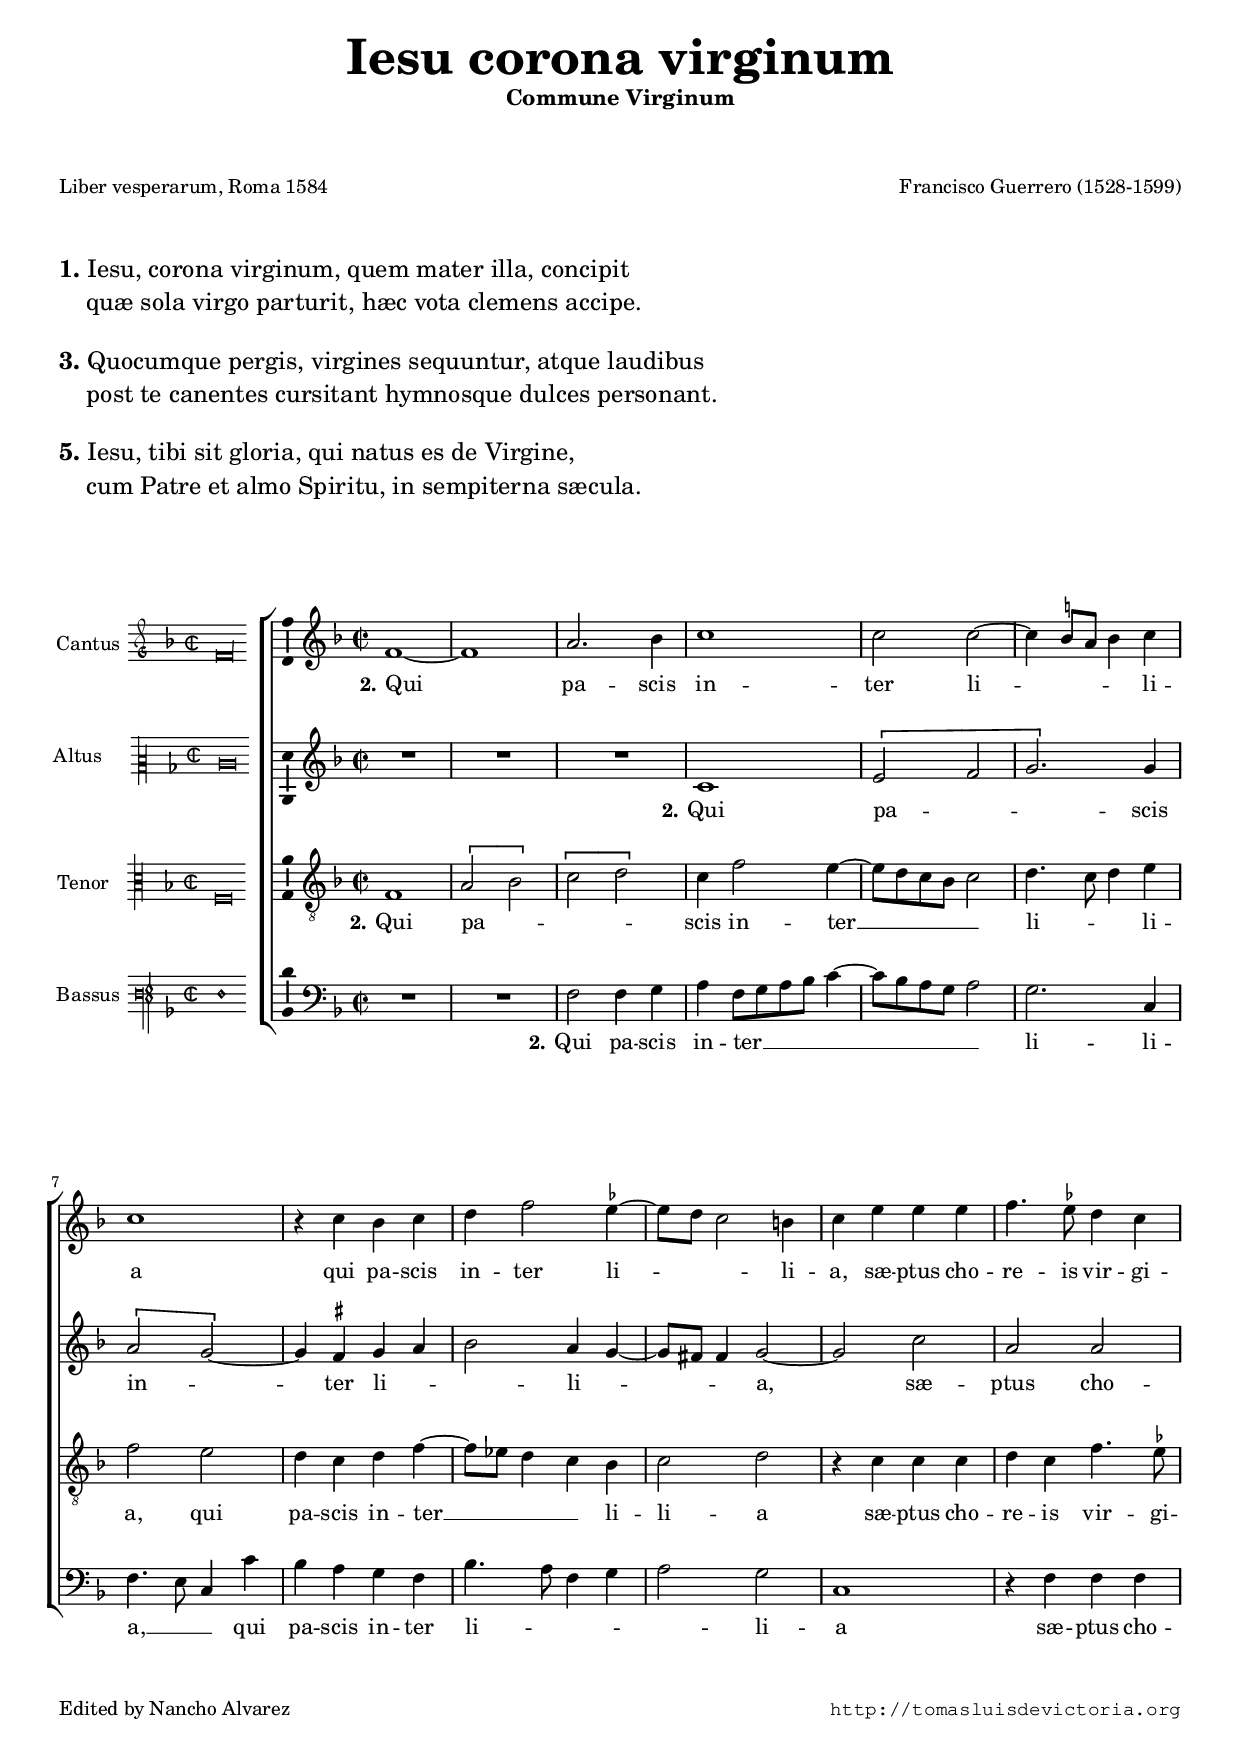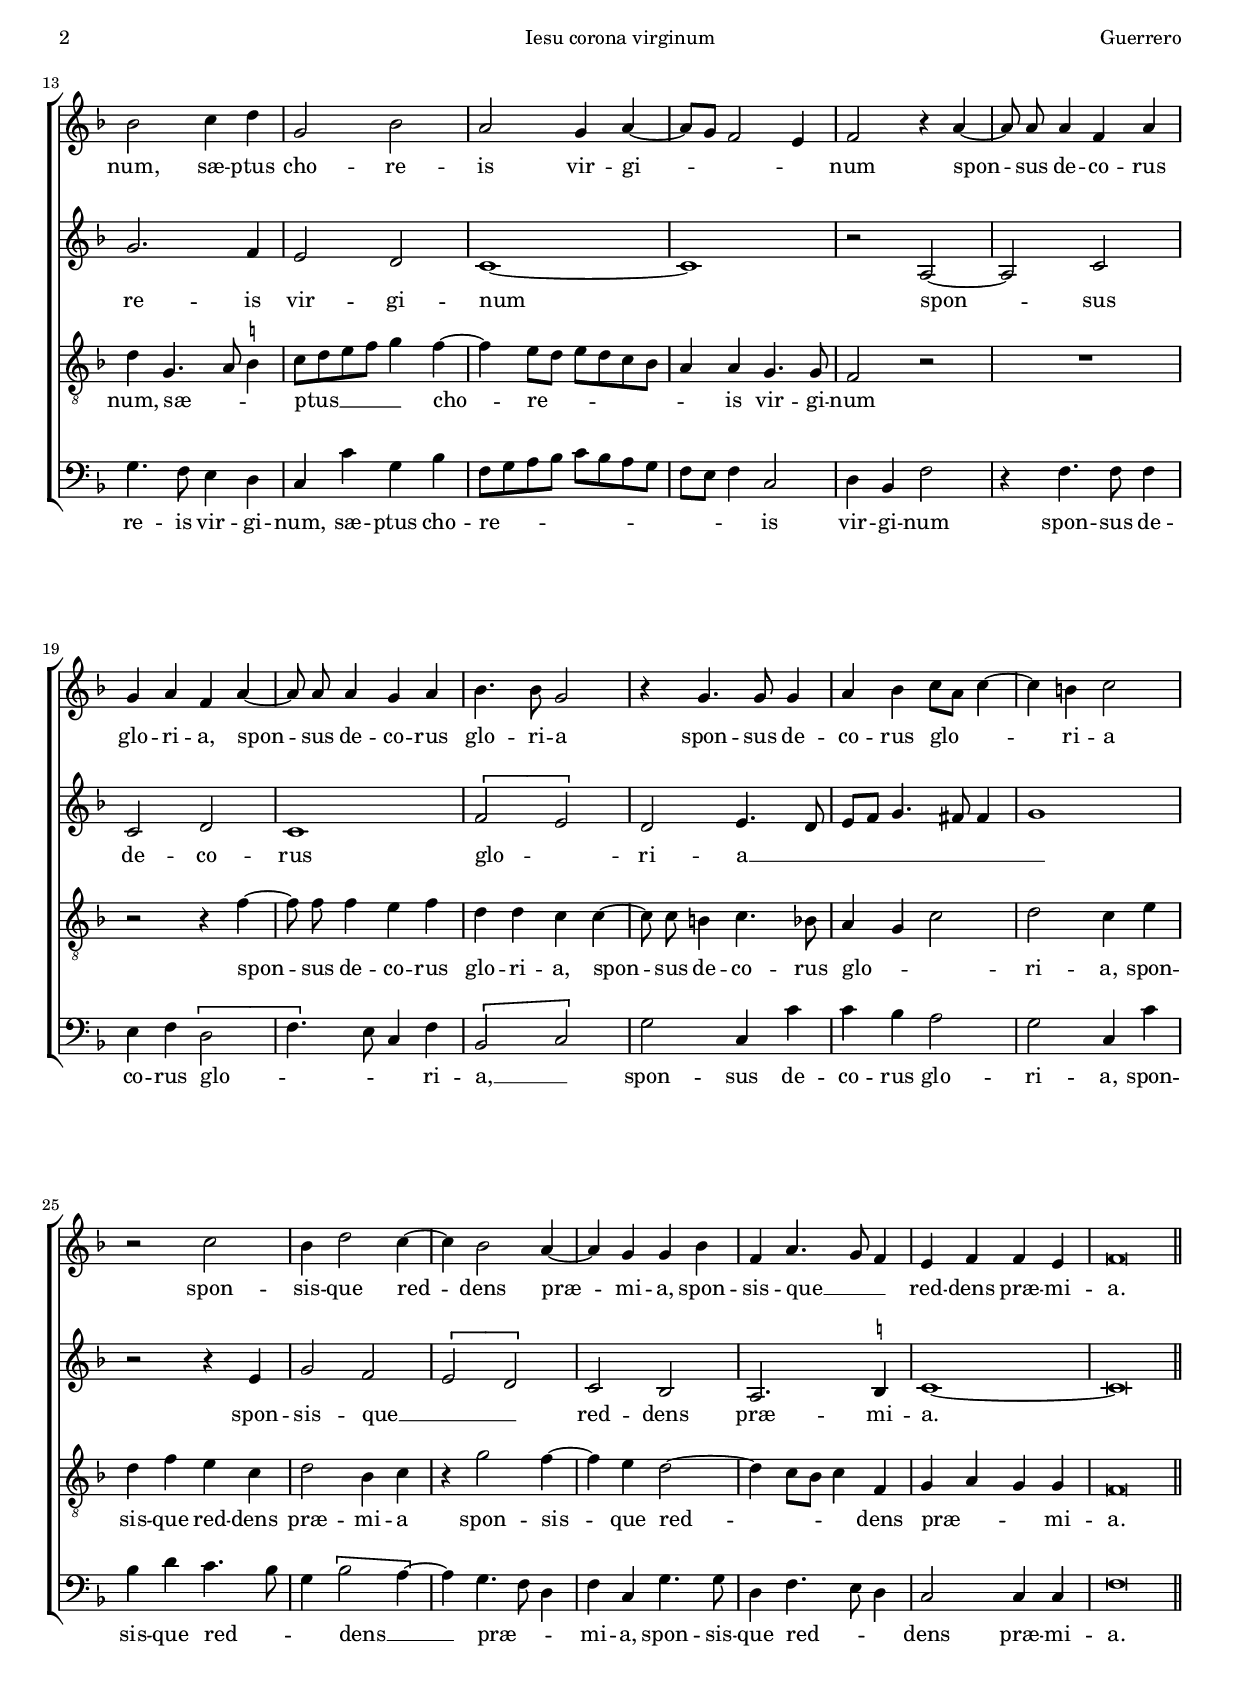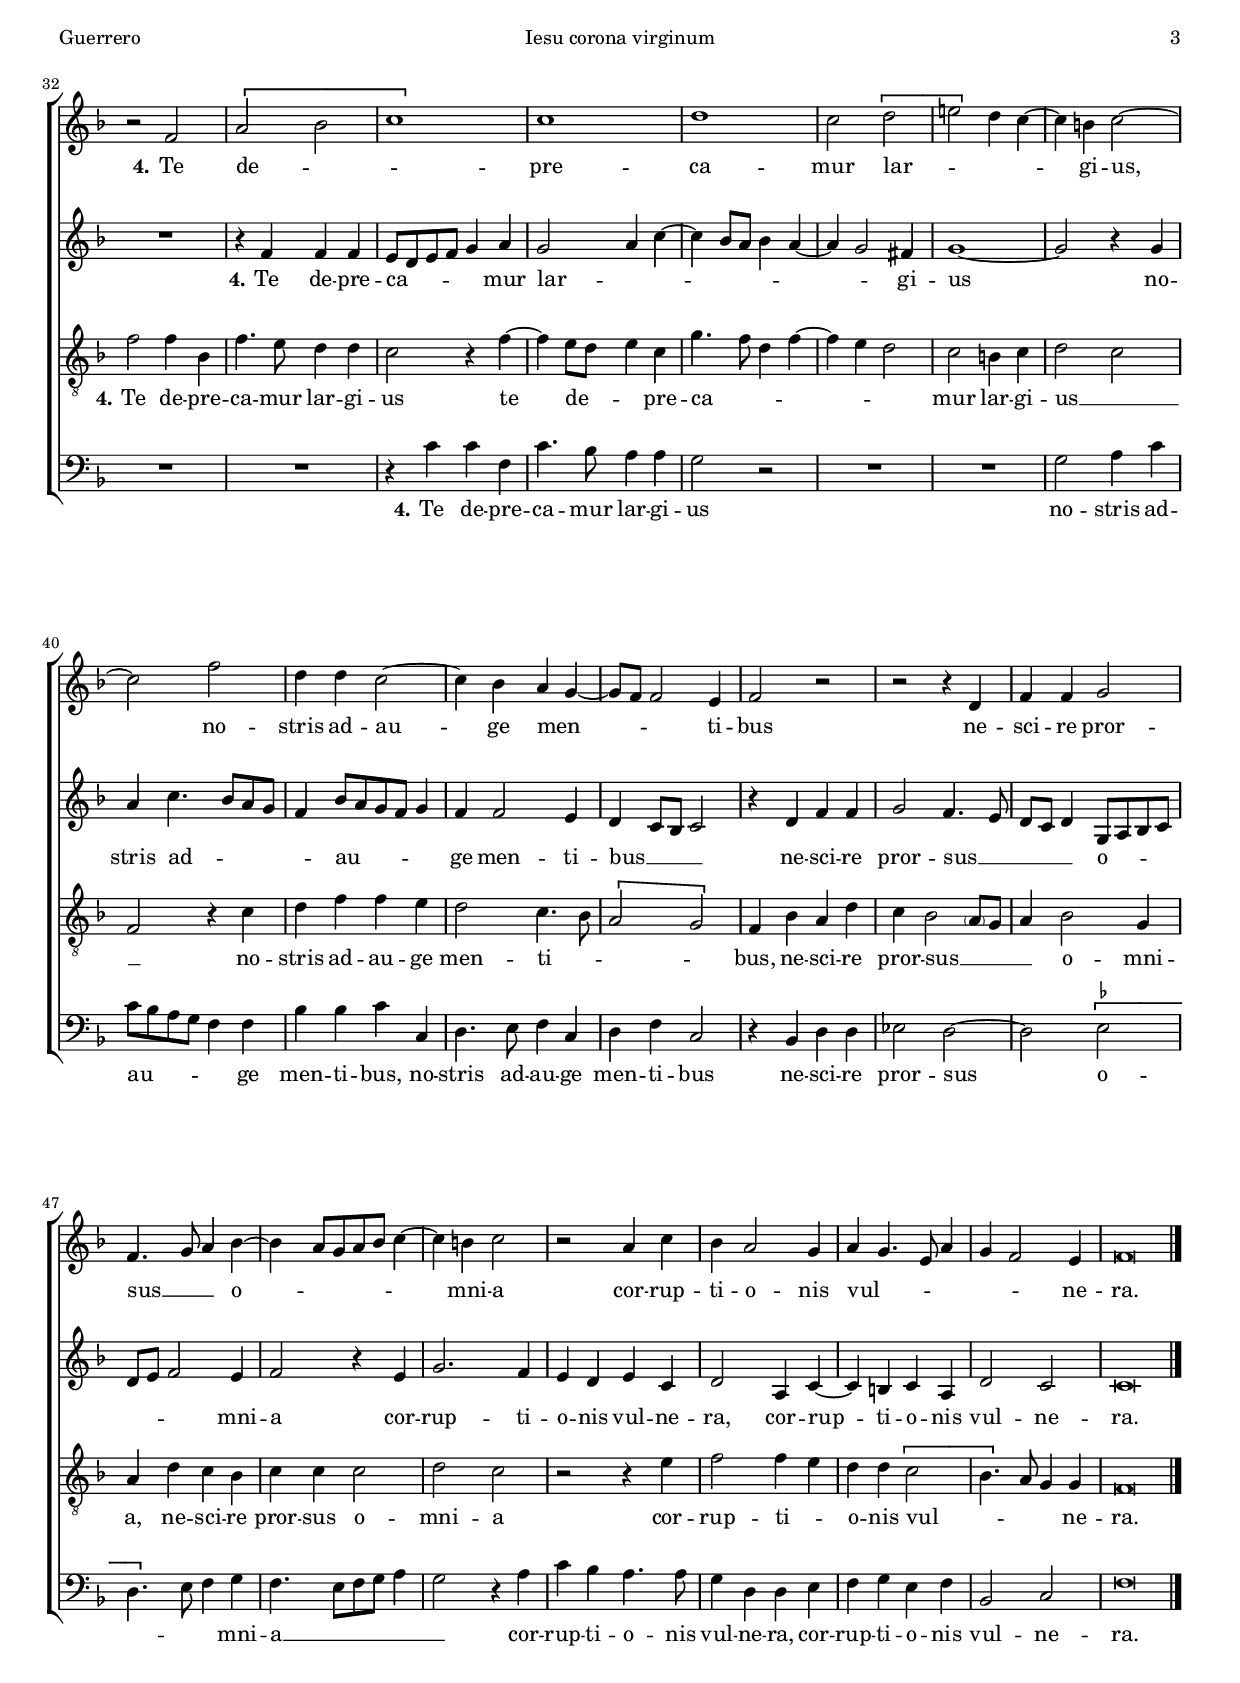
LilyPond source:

\version "2.18.0"

#(set-default-paper-size "a4")
#(set-global-staff-size 17.0)
#(ly:set-option 'point-and-click #f)
%mobile -s15.5 -i3.0

italicas=\override LyricText.font-shape = #'italic
rectas=\override LyricText.font-shape = #'upright
ss=\once \set suggestAccidentals = ##t
incipitwidth = 20

htitle="Iesu corona virginum"
hcomposer="Guerrero"

\header {
	title=\markup{\fontsize #4 "Iesu corona virginum"}
	subtitle="Commune Virginum"
	subsubtitle=\markup{\null \vspace #2 }
	composer="Francisco Guerrero (1528-1599)"
        pdfauthor=\composer
	poet=\markup{"Liber vesperarum, Roma 1584"}
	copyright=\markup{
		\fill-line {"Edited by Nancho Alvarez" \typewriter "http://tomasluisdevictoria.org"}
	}
%	tagline=""
}

%tablet \markup{\null \vspace #4 }
\markup{\null \vspace #2 }
\markup{\larger \larger \column{
\line{\bold "1." "Iesu, corona virginum, quem mater illa, concipit"}
\line{"    quæ sola virgo parturit, hæc vota clemens accipe."}
}} 
\markup{\null \vspace #1 }
\markup{\larger \larger \column{
\line{\bold "3." "Quocumque pergis, virgines sequuntur, atque laudibus"}
\line{"    post te canentes cursitant hymnosque dulces personant."}
}}
\markup{\null \vspace #1 }
\markup{\larger \larger \column{
\line{\bold "5." "Iesu, tibi sit gloria, qui natus es de Virgine,"}
\line {"    cum Patre et almo Spiritu, in sempiterna sæcula."}
}}
\markup{\null \vspace #1 }

%tablet \pageBreak

global={\key f \major \time 2/2 \skip 1*31 \bar "||" \break
				\skip 1*23 \bar "|." }

cantus=\relative c'{
	f1 ~
	f
	a2. bes4
	c1
	c2 c ~
	c4 \ss b8 a b4 c
	c1
	r4 c bes c
	d f2 \ss ees4 ~
	ees8 d c2 b4
	c4 e e e
	f4. \ss ees8 d4 c
	bes2 c4 d
	g,2 bes
	a g4 a ~
	a8 g f2 e4
	f2 r4 a ~
	a8 \noBeam a a4 f a
	g a f a ~
	a8 \noBeam a a4 g a
	bes4. bes8 g2
	r4 g4. g8 g4
	a bes c8 a c4 ~
	c4 b c2
	r2 c
	bes4 d2 c4 ~
	c bes2 a4 ~
	a4 g g bes
	f a4. g8 f4
	e f f e
	f\breve*1/2
	r2 f
	\[a2 bes
	c1\]
	c1
	d
	c2 \[d
	e!\] d4 c ~
	c b c2 ~
	c f
	d4 d c2 ~
	c4 bes a g ~
	g8 f f2 e4
	f2 r
	r2 r4 d
	f f g2
	f4. g8 a4 bes ~
	bes a8[ g a bes] c4 ~
	c b c2
	r2 a4 c
	bes4 a2 g4
	a g4. e8 a4
	g4 f2 e4
	f\breve*1/2
}

altus=\relative c'{
	R1*3
	c1
	\[e2 f
	g2.\] g4
	\[a2 g ~ \]
	g4 \ss fis g a
	bes2 a4 g ~
	g8 fis fis4 g2 ~
	g c
	a2 a 
	g2. f4 
	e2 d
	c1 ~
	c
	r2 a ~
	a c
	c d
	c1
	\[f2 e\]
	d e4. d8
	e8 f g4. fis8 fis4
	g1
	r2 r4 e
	g2 f 
	\[e2 d\]
	c bes
	a2. \ss b4
	c1 ~
	c\breve*1/2
	R1
	r4 f f f
	e8 d e f g4 a
	g2 a4 c ~
	c bes8 a bes4 a ~
	a g2 fis4
	g1 ~
	g2 r4 g
	a c4. bes8 a g
	f4 bes8[ a g f] g4
	f4 f2 e4
	d c8 bes c2
	r4 d f f
	g2 f4. e8
	d c d4 g,8 a bes c
	d e f2 e4
	f2 r4 e
	g2. f4
	e d e c
	d2 a4 c ~
	c b c a
	d2 c
	c\breve*1/2
}

tenor=\relative c{
	f1
	\[a2 bes\]
	\[c d\]
	c4 f2 e4 ~
	e8 d c bes c2
	d4. c8 d4 e
	f2 e
	d4 c d f ~
	f8 ees d4 c bes %? el mi bemol esta en el original?
	c2 d
	r4 c c c
	d4 c f4. \ss ees8
	d4 g,4. a8 \ss b4
	c8 d e f g4 f ~
	f4 e8 d e d c bes
	a4 a g4. g8
	f2 r
	R1
	r2 r4 f' ~
	f8 \noBeam f f4 e f
	d d c c ~
	c8 \noBeam c b4 c4. bes8 %! seguro que no esta el bemol en el original?
	a4 g c2
	d2 c4 e
	d f e c
	d2 bes4 c
	r4 g'2 f4 ~
	f e d2 ~
	d4 c8 bes c4 f,
	g a g g
	f\breve*1/2
	f'2 f4 bes,
	f'4. e8 d4 d
	c2 r4 f ~
	f e8 d e4 c
	g'4. f8 d4 f ~
	f e d2
	c2 b4 c
	d2 c
	f,2 r4 c'
	d f f e
	d2 c4. bes8
	\[a2 g\]
	f4 bes a d
	c bes2 \parenthesize a8 g %! bes
	a4 bes2 g4
	a d c bes
	c c c2
	d c
	r2 r4 e
	f2 f4 e
	d d \[c2
	bes4.\] a8 g4 g
	f\breve*1/2
}

bassus=\relative c{
	R1*2
	f2 f4 g
	a4 f8[ g a bes] c4 ~
	c8 bes a g a2
	g2. c,4
	f4. e8 c4 c'
	bes a g f
	bes4. a8 f4 g
	a2 g
	c,1
	r4 f f f
	g4. f8 e4 d
	c c' g bes
	f8 g a bes c bes a g
	f e f4 c2
	d4 bes f'2
	r4 f4. f8 f4
	e f \[d2
	f4.\] e8 c4 f
	\[bes,2 c\]
	g'2 c,4 c'
	c bes a2
	g2 c,4 c'
	bes d c4. bes8
	g4 \[bes2 a4 ~ \]
	a4 g4. f8 d4
	f c g'4. g8
	d4 f4. e8 d4
	c2 c4 c
	f\breve*1/2
	R1*2
	r4 c' c f,
	c'4. bes8 a4 a
	g2 r
	R1*2
	g2 a4 c
	c8 bes a g f4 f
	bes bes c c,
	d4. e8 f4 c
	d4 f c2
	r4 bes d d
	ees2 d ~
	d \[\ss ees
	d4.\] e8 f4 g
	f4. e8[ f g] a4
	g2 r4 a
	c bes a4. a8
	g4 d d e
	f g e f
	bes,2 c
	f\breve*1/2
}

textocantus=\lyricmode{
\set stanza = "2."
Qui pa -- scis in -- ter li -- _ _ _ li -- a
qui pa -- scis in -- ter li -- _ _ li -- a,
sæ -- ptus cho -- re -- is vir -- gi -- num,
sæ -- ptus cho -- re -- is vir -- gi -- _ _ _ num
spon -- sus de -- co -- rus glo -- ri -- a,
spon -- sus de -- co -- rus glo -- ri -- a
spon -- sus de -- co -- rus glo -- _ _ ri -- a
spon -- sis -- que red -- dens præ -- mi -- a,
spon -- sis -- que __ _ _ red -- dens præ -- mi -- a.
\set stanza = "4."
Te de -- _ _ pre -- ca -- mur lar -- _ _ _ gi -- us,
no -- stris ad -- au -- ge men -- _ _ _ ti -- bus
ne -- sci -- re pror -- sus __ _ _ o -- _ _ _ _ _ mni -- a
cor -- rup -- ti -- o -- nis vul -- _ _ _ _ _ ne -- ra.
}

textoaltus=\lyricmode{
\set stanza = "2."
Qui pa -- _ _ scis in -- _ ter li -- _ _ li -- _ _ _ a,
sæ -- ptus cho -- re -- is vir -- gi -- num
spon -- sus de -- co -- rus glo -- _ ri -- a __ _ _ _ _ _ _ _
spon -- sis -- que __ _ _ red -- dens præ -- mi -- a.
\set stanza = "4."
Te de -- pre -- ca -- _ _ _ _ mur lar -- _ _ _ _ _ _ _ gi -- us
no -- stris ad -- _ _ _ _ au -- _ _ _ _ ge men -- ti -- bus __ _ _ _ 
ne -- sci -- re pror -- sus __ _ _ _ _ o -- _ _ _ _ _ _ mni -- a
cor -- rup -- ti -- o -- nis vul -- ne -- ra,
cor -- rup -- ti -- o -- nis vul -- ne -- ra.
}

textotenor=\lyricmode{
\set stanza = "2."
Qui pa -- _ _ _ scis in -- ter __ _ _ _ _ li -- _ _ li -- a,
qui pa -- scis in -- ter __ _ _ _ li -- li -- a
sæ -- ptus cho -- re -- is vir -- gi -- num,
sæ -- _ _ ptus __ _ _ _ _ cho -- re -- _ _ _ _ _ _ is vir -- gi -- num
spon -- sus de -- co -- rus glo -- ri -- a,
spon -- sus de -- co -- rus glo -- _ _ ri -- a,
spon -- sis -- que red -- dens præ -- mi -- a
spon -- sis -- que red -- _ _ _ dens præ -- _ _ mi -- a.
\set stanza = "4."
Te de -- pre -- ca -- mur lar -- gi -- us
te de -- _ _ pre -- ca -- _ _ _ _ _ mur lar -- gi -- us __ _ _ 
no -- stris ad -- au -- ge men -- ti -- _ _ _ bus,
ne -- sci -- re pror -- sus __ _ _ _ o -- mni -- a,
ne -- sci -- re pror -- sus o -- mni -- a
cor -- rup -- ti -- _ o -- nis vul -- _ _ _ ne -- ra.
}

textobassus=\lyricmode{
\set stanza = "2."
Qui pa -- scis in -- ter __ _ _ _ _ _ _ _ _ li -- li -- a, __ _ _ 
qui pa -- scis in -- ter li -- _ _ _ _ li -- a
sæ -- ptus cho -- re -- is vir -- gi -- num,
sæ -- ptus cho -- re -- _ _ _ _ _ _ _ _ _ _ is vir -- gi -- num
spon -- sus de -- co -- rus glo -- _ _ _ ri -- a, __ _ 
spon -- sus de -- co -- rus glo -- ri -- a,
spon -- sis -- que red -- _ _ dens __ _ præ -- _ _ mi -- a,
spon -- sis -- que red -- _ _ dens præ -- mi -- a.
\set stanza = "4."
Te de -- pre -- ca -- mur lar -- gi -- us
no -- stris ad -- au -- _ _ _ _ ge men -- ti -- bus,
no -- stris ad -- au -- ge men -- ti -- bus
ne -- sci -- re pror -- sus o -- _ _ _ mni -- a __ _ _ _ _ _ 
cor -- rup -- ti -- o -- nis vul -- ne -- ra,
cor -- rup -- ti -- o -- nis vul -- ne -- ra.
}

incipitcantus=\markup{
	\score{
		{ 
		\set Staff.instrumentName="Cantus "
		\override NoteHead.style = #'neomensural
		\override Rest.style = #'neomensural
		\override Staff.TimeSignature.style = #'neomensural
		\cadenzaOn 
		\clef "petrucci-g"
		\key f \major
		\time 2/2
		f'\longa
		} 
	\layout {
		\context {\Voice
			\remove Ligature_bracket_engraver
			\consists Mensural_ligature_engraver
		}
		line-width=\incipitwidth
		indent = 0
	}
	}
}

incipitaltus=\markup{
	\score{
		{ 
		\set Staff.instrumentName="Altus     "
		\override NoteHead.style = #'neomensural
		\override Rest.style = #'neomensural
		\override Staff.TimeSignature.style = #'neomensural
		\cadenzaOn 
		\clef "petrucci-c2"
		\key f \major
		\time 2/2
		c'\breve
		} 
	\layout {
		\context {\Voice
			\remove Ligature_bracket_engraver
			\consists Mensural_ligature_engraver
		}
		line-width=\incipitwidth
		indent = 0
	}
	}
}

incipittenor=\markup{
	\score{
		{ 
		\set Staff.instrumentName="Tenor   "
		\override NoteHead.style = #'neomensural 
		\override Rest.style = #'neomensural
		\override Staff.TimeSignature.style = #'neomensural
		\cadenzaOn 
		\clef "petrucci-c3"
		\key f \major
		\time 2/2
		f\breve
		} 
	\layout {
		\context {\Voice
			\remove Ligature_bracket_engraver
			\consists Mensural_ligature_engraver
		}
		line-width=\incipitwidth
		indent=0
	}
	}
}

incipitbassus=\markup{
	\score{
		{ 
		\set Staff.instrumentName="Bassus "
		\override NoteHead.style = #'neomensural 
		\override Rest.style = #'neomensural
		\override Staff.TimeSignature.style = #'neomensural
		\cadenzaOn 
		\clef "petrucci-f3"
		\key f \major
		\time 2/2
		f1
		} 
	\layout {
		\context {\Voice
			\remove Ligature_bracket_engraver
			\consists Mensural_ligature_engraver
		}
		line-width=\incipitwidth
		indent=0
	}
	}
}



\score {\transpose c' c'{
\new ChoirStaff<<

	\new Staff <<\global
	\new Voice="v1" {
		\set Staff.instrumentName=\incipitcantus
		\clef "treble"
		\cantus }
	\new Lyrics \lyricsto "v1" {\textocantus }
	>>

	\new Staff <<\global
	\new Voice="v2" {
		\set Staff.instrumentName=\incipitaltus
		\clef "treble"
		\altus }
	\new Lyrics \lyricsto "v2" {\textoaltus }
	>>
	
	\new Staff <<\global
	\new Voice="v3" {
		\set Staff.instrumentName=\incipittenor
		\clef "G_8"
		\tenor }
	\new Lyrics \lyricsto "v3" {\textotenor }
	>>

	\new Staff <<\global
	\new Voice="v4" {
		\set Staff.instrumentName=\incipitbassus
		\clef "bass"
		\bassus }
	\new Lyrics \lyricsto "v4" {\textobassus }
	>>
	
>>

	}%transpose

\layout{ 
	\context {\Lyrics 
		\override VerticalAxisGroup.staff-affinity = #UP
		\override VerticalAxisGroup.nonstaff-relatedstaff-spacing =
			#'((basic-distance . 0) (minimum-distance . 0) (padding . 1))
		\override LyricText.font-size = #1.2
		\override LyricHyphen.minimum-distance = #0.5
	}
	\context {\Score 
		tempoHideNote = ##t
		\override BarNumber.padding = #2 
	}
	\context {\Voice 
		%melismaBusyProperties = #'()
		%autoBeaming = ##f
	}
	\context {\Staff 
                %\RemoveEmptyStaves
                %\override VerticalAxisGroup.remove-first = ##t
		\override VerticalAxisGroup.staff-staff-spacing =
			#'((basic-distance . 11) (minimum-distance . 0) (padding . 1))
		\consists Ambitus_engraver 
		\override LigatureBracket.padding = #1
	}
}

%\midi { \mtempo }

}


\paper{
	evenHeaderMarkup=\markup  \fill-line { \fromproperty #'page:page-number-string \htitle \hcomposer }
	oddHeaderMarkup= \markup  \fill-line { \on-the-fly #not-first-page \hcomposer \on-the-fly #not-first-page \htitle \on-the-fly #not-first-page \fromproperty #'page:page-number-string }
	%system-count=20
	%page-count = 8
	ragged-last-bottom = ##f
	indent=3.6\cm
	system-system-spacing =
	#'((basic-distance . 20) (minimum-distance . 0) (padding . 5))
	top-system-spacing = % header
	#'((basic-distance . 9) (minimum-distance . 0) (padding . 0))
	last-bottom-spacing = % footer
	#'((basic-distance . 12) (minimum-distance . 0) (padding . 0))
	markup-system-spacing.padding = #1.5
}
